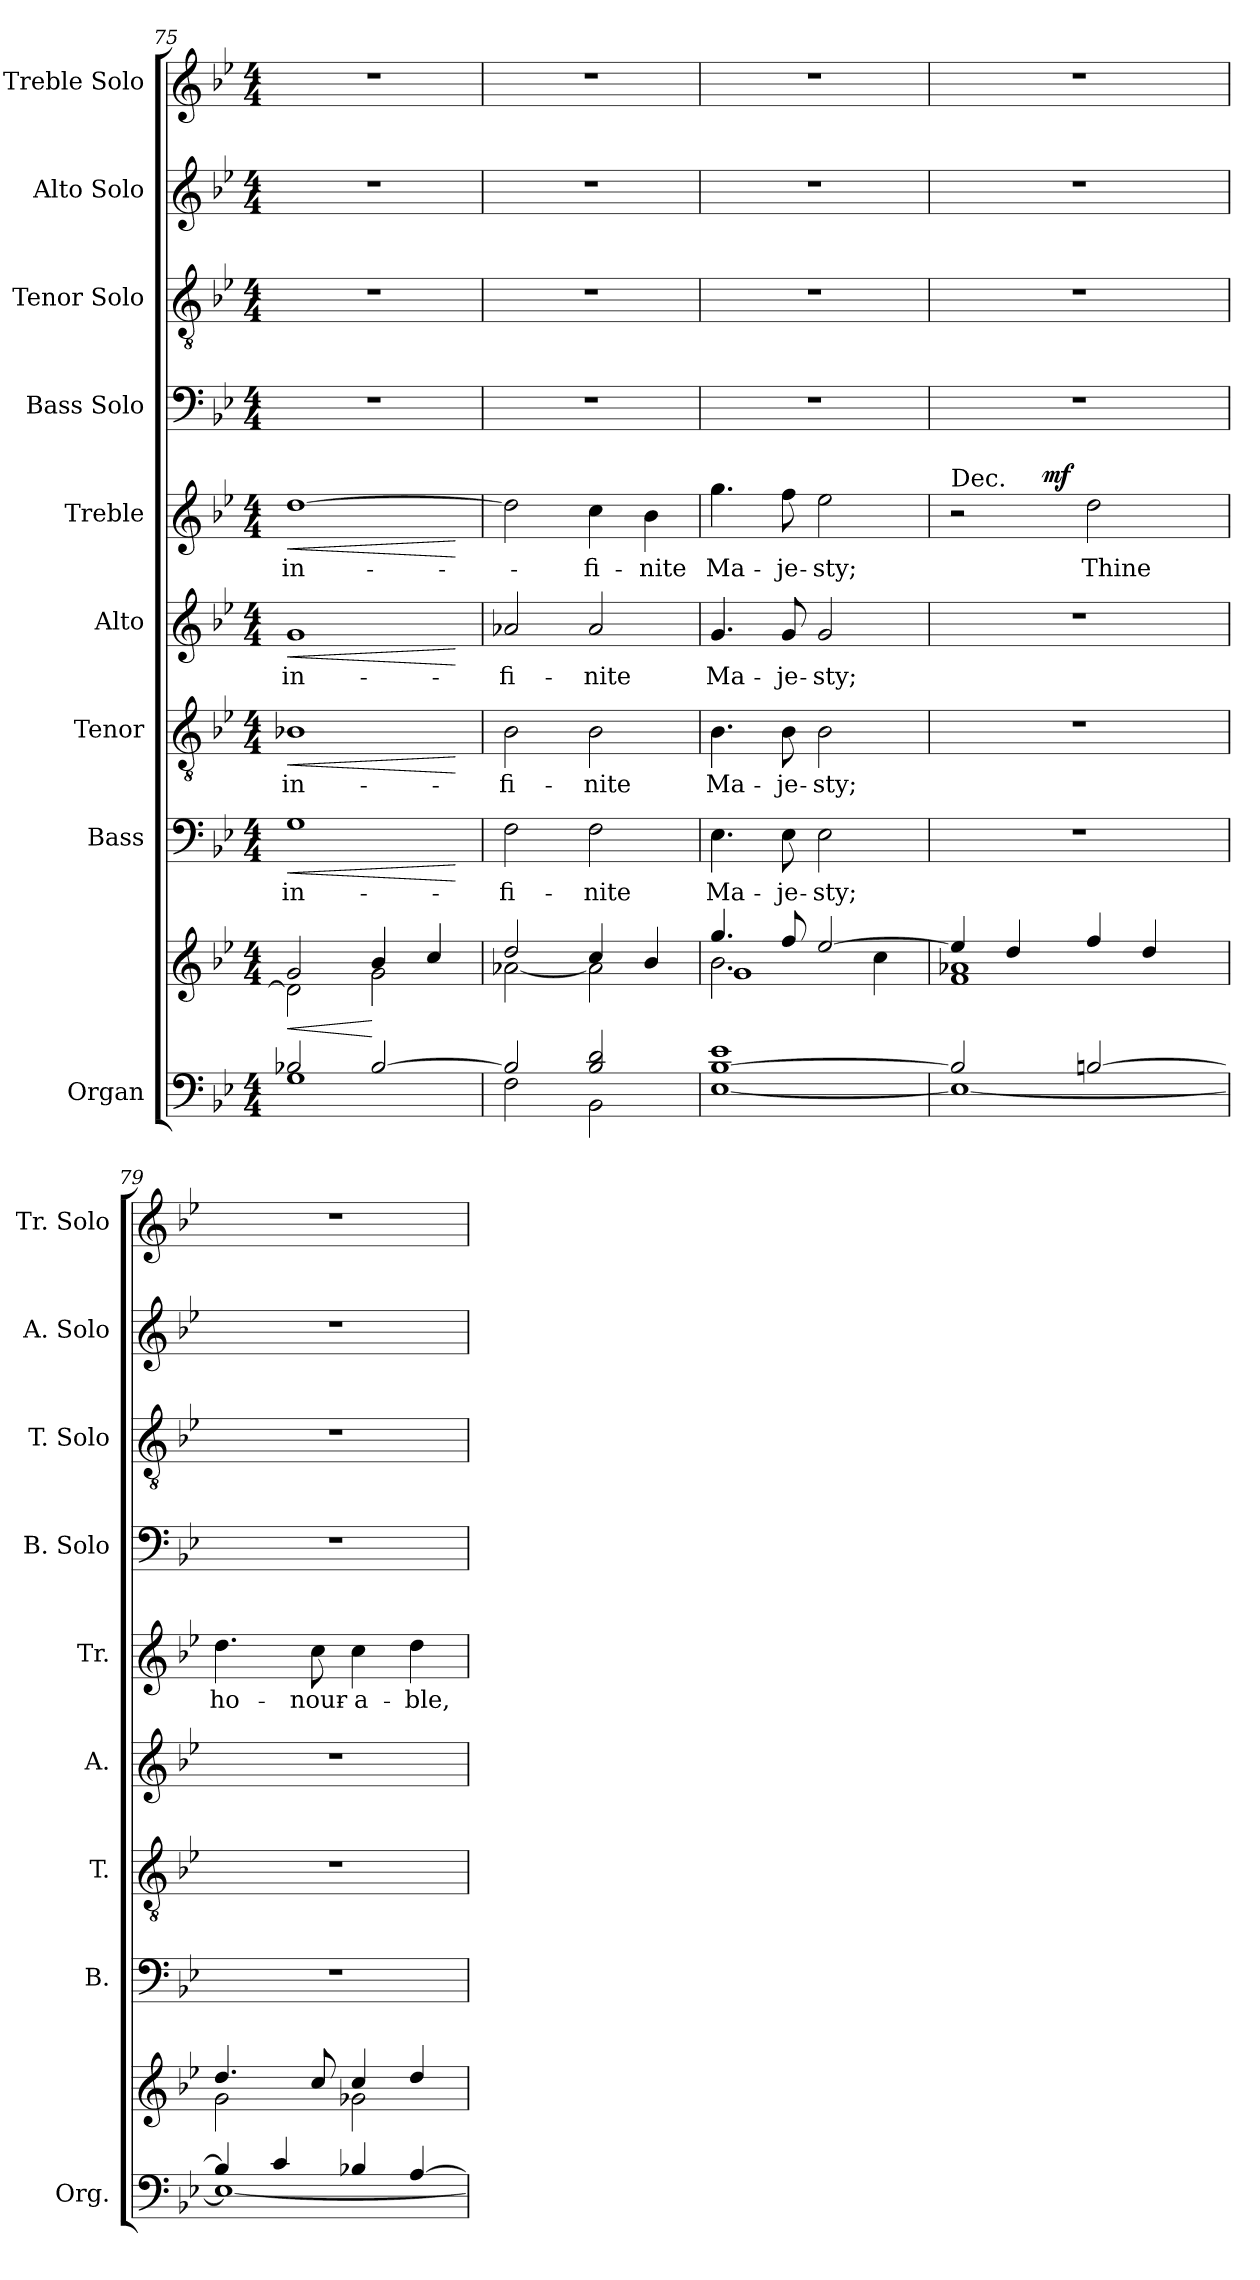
**kern	**kern	**dynam	**kern	**text	**dynam	**kern	**text	**dynam	**kern	**text	**dynam	**kern	**text	**dynam	**kern	**kern	**kern	**kern
*part9	*part9	*part9	*part8	*part8	*part8	*part7	*part7	*part7	*part6	*part6	*part6	*part5	*part5	*part5	*part4	*part3	*part2	*part1
*staff10	*staff9	*staff9/10	*staff8	*staff8	*staff8	*staff7	*staff7	*staff7	*staff6	*staff6	*staff6	*staff5	*staff5	*staff5	*staff4	*staff3	*staff2	*staff1
*I"Organ	*	*	*I"Bass	*	*	*I"Tenor	*	*	*I"Alto	*	*	*I"Treble	*	*	*I"Bass Solo	*I"Tenor Solo	*I"Alto Solo	*I"Treble Solo
*I'Org.	*	*	*I'B.	*	*	*I'T.	*	*	*I'A.	*	*	*I'Tr.	*	*	*I'B. Solo	*I'T. Solo	*I'A. Solo	*I'Tr. Solo
*clefF4	*clefG2	*	*clefF4	*	*	*clefGv2	*	*	*clefG2	*	*	*clefG2	*	*	*clefF4	*clefGv2	*clefG2	*clefG2
*	*	*	*	*	*	*ITrd7c12	*	*	*	*	*	*	*	*	*	*ITrd7c12	*	*
*k[b-e-]	*k[b-e-]	*	*k[b-e-]	*	*	*k[b-e-]	*	*	*k[b-e-]	*	*	*k[b-e-]	*	*	*k[b-e-]	*k[b-e-]	*k[b-e-]	*k[b-e-]
*B-:	*B-:	*	*B-:	*	*	*B-:	*	*	*B-:	*	*	*B-:	*	*	*B-:	*B-:	*B-:	*B-:
*M4/4	*M4/4	*	*M4/4	*	*	*M4/4	*	*	*M4/4	*	*	*M4/4	*	*	*M4/4	*M4/4	*M4/4	*M4/4
=75	=75	=75	=75	=75	=75	=75	=75	=75	=75	=75	=75	=75	=75	=75	=75	=75	=75	=75
*^	*^	*	*	*	*	*	*	*	*	*	*	*	*	*	*	*	*	*
!	!	!	!	!LO:HP:b	!	!	!	!	!	!	!	!	!	!	!	!	!	!	!	!
!	!	!	!	!	!	!LO:LY:b:color=#000000	!LO:HP:b	!	!	!	!	!	!	!	!	!	!	!	!	!
!	!	!	!	!	!	!	!	!	!LO:LY:b:color=#000000	!LO:HP:b	!	!	!	!	!	!	!	!	!	!
!	!	!	!	!	!	!	!	!	!	!	!	!LO:LY:b:color=#000000	!LO:HP:b	!	!	!	!	!	!	!
!	!	!	!	!	!	!	!	!	!	!	!	!	!	!	!LO:LY:b:color=#000000	!LO:HP:b	!	!	!	!
2B-Xi/	1Gi	2gi/	2di\]	<	1Gi	in-	<	1BB-Xi	in-	<	1gi	in-	<	[1ddi	in-	<	1r	1r	1r	1r
[2B-i/	.	4b-i/	2gi\	[	.	.	.	.	.	.	.	.	.	.	.	.	.	.	.	.
.	.	4cci/	.	.	.	.	.	.	.	.	.	.	.	.	.	.	.	.	.	.
*v	*v	*	*	*	*	*	*	*	*	*	*	*	*	*	*	*	*	*	*	*
*	*v	*v	*	*	*	*	*	*	*	*	*	*	*	*	*	*	*	*	*
.	.	.	.	.	[	.	.	[	.	.	[	.	.	[	.	.	.	.
=76	=76	=76	=76	=76	=76	=76	=76	=76	=76	=76	=76	=76	=76	=76	=76	=76	=76	=76
*^	*^	*	*	*	*	*	*	*	*	*	*	*	*	*	*	*	*	*
!	!	!	!	!	!	!LO:LY:b:color=#000000	!	!	!	!	!	!	!	!	!	!	!	!	!	!
!	!	!	!	!	!	!	!	!	!LO:LY:b:color=#000000	!	!	!	!	!	!	!	!	!	!	!
!	!	!	!	!	!	!	!	!	!	!	!	!LO:LY:b:color=#000000	!	!	!	!	!	!	!	!
2B-i/]	2Fi\	2ddi/	[2a-Xi\	.	2Fi\	-fi-	.	2BB-i\	-fi-	.	2a-Xi/	-fi-	.	2ddi\]	.	.	1r	1r	1r	1r
!	!	!	!	!	!	!LO:LY:b:color=#000000	!	!	!	!	!	!	!	!	!	!	!	!	!	!
!	!	!	!	!	!	!	!	!	!LO:LY:b:color=#000000	!	!	!	!	!	!	!	!	!	!	!
!	!	!	!	!	!	!	!	!	!	!	!	!LO:LY:b:color=#000000	!	!	!	!	!	!	!	!
!	!	!	!	!	!	!	!	!	!	!	!	!	!	!	!LO:LY:b:color=#000000	!	!	!	!	!
2B-i/ 2di	2BB-i\	4cci/	2a-i\]	.	2Fi\	-nite	.	2BB-i\	-nite	.	2a-i/	-nite	.	4cci\	-fi-	.	.	.	.	.
!	!	!	!	!	!	!	!	!	!	!	!	!	!	!	!LO:LY:b:color=#000000	!	!	!	!	!
.	.	4b-i/	.	.	.	.	.	.	.	.	.	.	.	4b-i\	-nite	.	.	.	.	.
=77	=77	=77	=77	=77	=77	=77	=77	=77	=77	=77	=77	=77	=77	=77	=77	=77	=77	=77	=77	=77
*	*	*	*^	*	*	*	*	*	*	*	*	*	*	*	*	*	*	*	*	*
!	!	!	!	!	!	!	!LO:LY:b:color=#000000	!	!	!	!	!	!	!	!	!	!	!	!	!	!
!	!	!	!	!	!	!	!	!	!	!LO:LY:b:color=#000000	!	!	!	!	!	!	!	!	!	!	!
!	!	!	!	!	!	!	!	!	!	!	!	!	!LO:LY:b:color=#000000	!	!	!	!	!	!	!	!
!	!	!	!	!	!	!	!	!	!	!	!	!	!	!	!	!LO:LY:b:color=#000000	!	!	!	!	!
[1B-i 1e-i	[1E-i	4.ggi/	2.b-i\	1gi	.	4.E-i\	Ma-	.	4.BB-i\	Ma-	.	4.gi/	Ma-	.	4.ggi\	Ma-	.	1r	1r	1r	1r
!	!	!	!	!	!	!	!LO:LY:b:color=#000000	!	!	!	!	!	!	!	!	!	!	!	!	!	!
!	!	!	!	!	!	!	!	!	!	!LO:LY:b:color=#000000	!	!	!	!	!	!	!	!	!	!	!
!	!	!	!	!	!	!	!	!	!	!	!	!	!LO:LY:b:color=#000000	!	!	!	!	!	!	!	!
!	!	!	!	!	!	!	!	!	!	!	!	!	!	!	!	!LO:LY:b:color=#000000	!	!	!	!	!
.	.	8ffi/	.	.	.	8E-i\	-je-	.	8BB-i\	-je-	.	8gi/	-je-	.	8ffi\	-je-	.	.	.	.	.
!	!	!	!	!	!	!	!LO:LY:b:color=#000000	!	!	!	!	!	!	!	!	!	!	!	!	!	!
!	!	!	!	!	!	!	!	!	!	!LO:LY:b:color=#000000	!	!	!	!	!	!	!	!	!	!	!
!	!	!	!	!	!	!	!	!	!	!	!	!	!LO:LY:b:color=#000000	!	!	!	!	!	!	!	!
!	!	!	!	!	!	!	!	!	!	!	!	!	!	!	!	!LO:LY:b:color=#000000	!	!	!	!	!
.	.	[2ee-i/	.	.	.	2E-i\	-sty;	.	2BB-i\	-sty;	.	2gi/	-sty;	.	2ee-i\	-sty;	.	.	.	.	.
.	.	.	4cci\	.	.	.	.	.	.	.	.	.	.	.	.	.	.	.	.	.	.
*	*	*	*v	*v	*	*	*	*	*	*	*	*	*	*	*	*	*	*	*	*	*
!!LO:LB:g=z
=78	=78	=78	=78	=78	=78	=78	=78	=78	=78	=78	=78	=78	=78	=78	=78	=78	=78	=78	=78	=78
*	*	*	*	*	*	*	*	*	*	*	*	*	*	*^	*	*	*	*	*	*
!	!	!	!	!	!	!	!	!	!	!	!	!	!	!LO:TX:a:t=Dec.	!	!	!	!	!	!	!
2B-i/]	1E-i_	4ee-i/]	1fi 1a-Xi	.	1r	.	.	1r	.	.	1r	.	.	2r	4ryy	.	.	1r	1r	1r	1r
.	.	4ddi/	.	.	.	.	.	.	.	.	.	.	.	.	16ryy	.	.	.	.	.	.
.	.	.	.	.	.	.	.	.	.	.	.	.	.	.	64.ryy	.	.	.	.	.	.
.	.	.	.	.	.	.	.	.	.	.	.	.	.	.	2ryy	.	mf	.	.	.	.
!	!	!	!	!	!	!	!	!	!	!	!	!	!	!	!	!LO:LY:b:color=#000000	!	!	!	!	!
[2Bni/	.	4ffi/	.	.	.	.	.	.	.	.	.	.	.	2ddi\	.	Thine	.	.	.	.	.
.	.	4ddi/	.	.	.	.	.	.	.	.	.	.	.	.	.	.	.	.	.	.	.
.	.	.	.	.	.	.	.	.	.	.	.	.	.	.	8ryy	.	.	.	.	.	.
.	.	.	.	.	.	.	.	.	.	.	.	.	.	.	32ryy	.	.	.	.	.	.
.	.	.	.	.	.	.	.	.	.	.	.	.	.	.	128ryy	.	.	.	.	.	.
*	*	*	*	*	*	*	*	*	*	*	*	*	*	*v	*v	*	*	*	*	*	*
=79	=79	=79	=79	=79	=79	=79	=79	=79	=79	=79	=79	=79	=79	=79	=79	=79	=79	=79	=79	=79
*	*	*	*	*	*	*	*	*	*	*	*	*	*	*^	*	*	*	*	*	*
!	!	!	!	!	!	!	!	!	!	!	!	!	!	!	!	!LO:LY:b:color=#000000	!	!	!	!	!
*	*	*	*	*	*	*	*	*	*	*	*	*	*	*v	*v	*	*	*	*	*	*
4Bi/]	1E-i_	4.ddi/	2gi\	.	1r	.	.	1r	.	.	1r	.	.	4.ddi\	ho-	.	1r	1r	1r	1r
4ci/	.	.	.	.	.	.	.	.	.	.	.	.	.	.	.	.	.	.	.	.
!	!	!	!	!	!	!	!	!	!	!	!	!	!	!	!LO:LY:b:color=#000000	!	!	!	!	!
.	.	8cci/	.	.	.	.	.	.	.	.	.	.	.	8cci\	-nour-	.	.	.	.	.
!	!	!	!	!	!	!	!	!	!	!	!	!	!	!	!LO:LY:b:color=#000000	!	!	!	!	!
4B-Xi/	.	4cci/	2g-Xi\	.	.	.	.	.	.	.	.	.	.	4cci\	-a-	.	.	.	.	.
!	!	!	!	!	!	!	!	!	!	!	!	!	!	!	!LO:LY:b:color=#000000	!	!	!	!	!
[4Ai/	.	4ddi/	.	.	.	.	.	.	.	.	.	.	.	4ddi\	-ble,	.	.	.	.	.
*v	*v	*	*	*	*	*	*	*	*	*	*	*	*	*	*	*	*	*	*	*
*	*v	*v	*	*	*	*	*	*	*	*	*	*	*	*	*	*	*	*	*
=	=	=	=	=	=	=	=	=	=	=	=	=	=	=	=	=	=	=
*-	*-	*-	*-	*-	*-	*-	*-	*-	*-	*-	*-	*-	*-	*-	*-	*-	*-	*-
